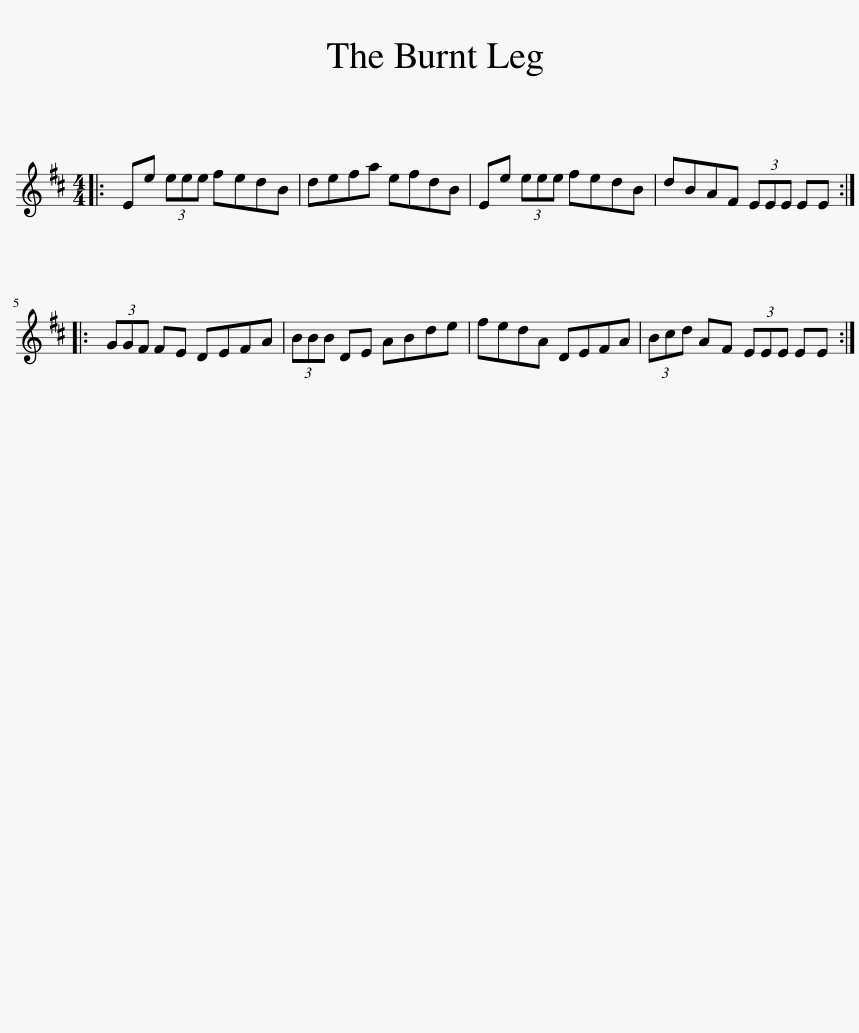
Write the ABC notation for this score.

X:1
L:1/8
M:4/4
I:linebreak $
K:D
V:1 treble
V:1
|: Ee (3eee fedB | defa efdB | Ee (3eee fedB | dBAF (3EEE EE ::$ (3GGF FE DEFA | %5
 (3BBB DE ABde | fedA DEFA | (3Bcd AF (3EEE EE :| %8
